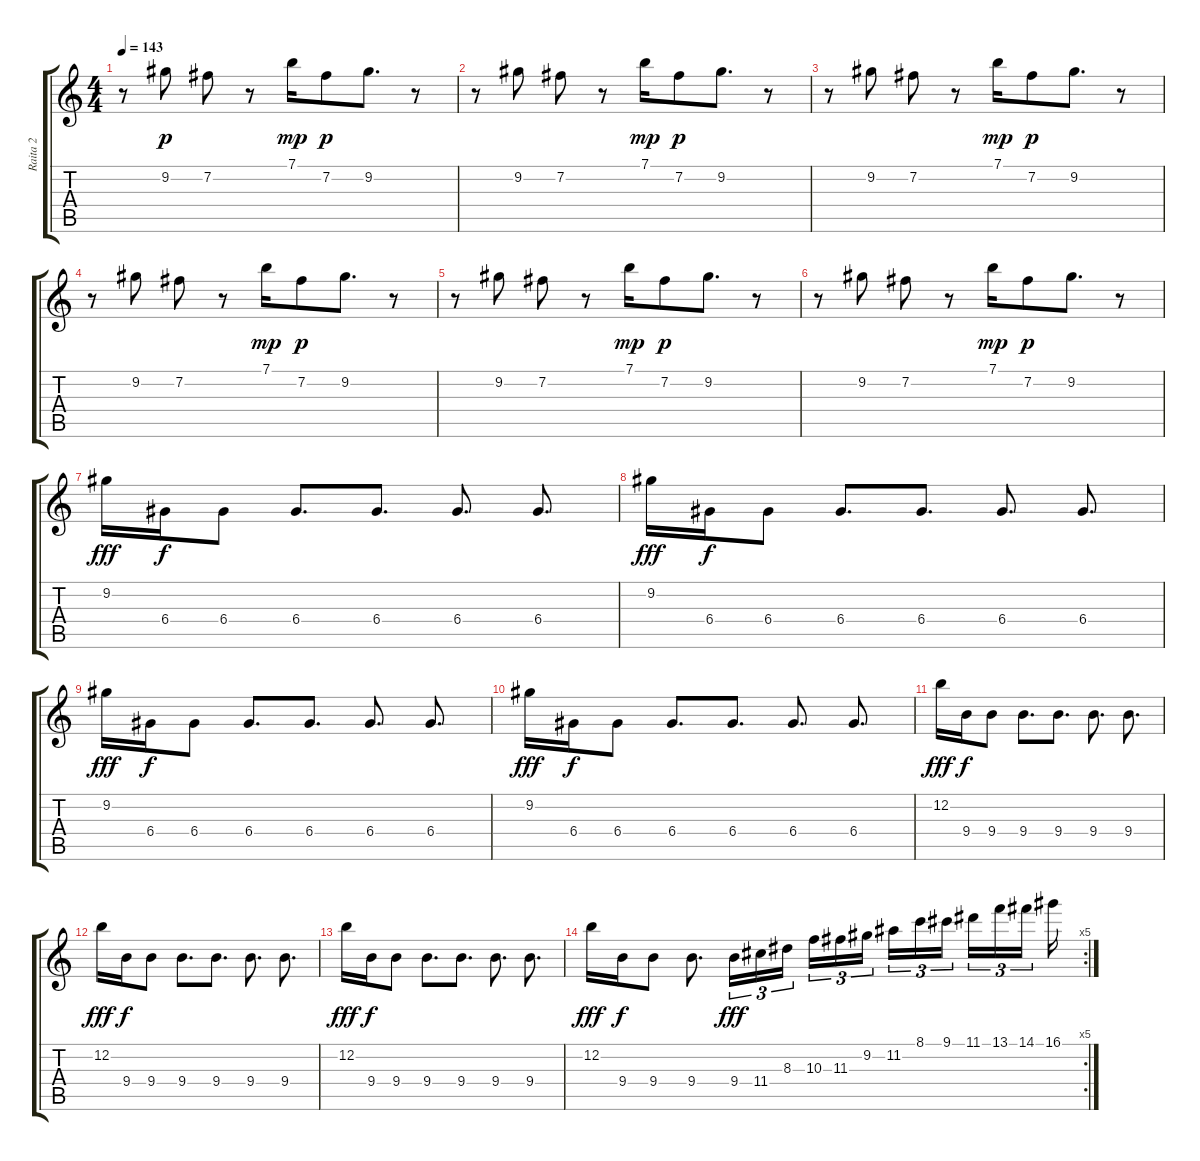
\track ("Raita 2" "Raita 2") {instrument overdrivenguitar}
\staff {score tabs}
\tuning (E4 B3 G3 D3 A2 E2) {hide}
\ts (4 4)
\tempo 143
\clef g2
\ks c
r.8{dy p} 9.2.8 7.2.8 r.8 7.1.16{dy mp} 7.2.8{dy p} 9.2.8{d} r.8 |
r.8 9.2.8 7.2.8 r.8 7.1.16{dy mp} 7.2.8{dy p} 9.2.8{d} r.8 |
r.8 9.2.8 7.2.8 r.8 7.1.16{dy mp} 7.2.8{dy p} 9.2.8{d} r.8 |
r.8 9.2.8 7.2.8 r.8 7.1.16{dy mp} 7.2.8{dy p} 9.2.8{d} r.8 |
r.8 9.2.8 7.2.8 r.8 7.1.16{dy mp} 7.2.8{dy p} 9.2.8{d} r.8 |
r.8 9.2.8 7.2.8 r.8 7.1.16{dy mp} 7.2.8{dy p} 9.2.8{d} r.8 |
9.2.16{dy fff instrument violin} 6.4.16{dy f} 6.4.8 6.4.8{d} 6.4.8{d} 6.4.8{d} 6.4.8{d} |
9.2.16{dy fff} 6.4.16{dy f} 6.4.8 6.4.8{d} 6.4.8{d} 6.4.8{d} 6.4.8{d} |
9.2.16{dy fff} 6.4.16{dy f} 6.4.8 6.4.8{d} 6.4.8{d} 6.4.8{d} 6.4.8{d} |
9.2.16{dy fff} 6.4.16{dy f} 6.4.8 6.4.8{d} 6.4.8{d} 6.4.8{d} 6.4.8{d} |
12.2.16{dy fff} 9.4.16{dy f} 9.4.8 9.4.8{d} 9.4.8{d} 9.4.8{d} 9.4.8{d} |
12.2.16{dy fff} 9.4.16{dy f} 9.4.8 9.4.8{d} 9.4.8{d} 9.4.8{d} 9.4.8{d} |
12.2.16{dy fff} 9.4.16{dy f} 9.4.8 9.4.8{d} 9.4.8{d} 9.4.8{d} 9.4.8{d} |
\rc 5
12.2.16{dy fff} 9.4.16{dy f} 9.4.8 9.4.8{d} 9.4.16{tu (3 2) dy fff instrument overdrivenguitar} 11.4.16{tu (3 2)} 8.3.16{tu (3 2) beam splitsecondary} 10.3.16{tu (3 2)} 11.3.16{tu (3 2)} 9.2.16{tu (3 2) beam splitsecondary} 11.2.16{tu (3 2)} 8.1.16{tu (3 2)} 9.1.16{tu (3 2) beam splitsecondary} 11.1.16{tu (3 2)} 13.1.16{tu (3 2)} 14.1.16{tu (3 2) beam splitsecondary} 16.1.16
